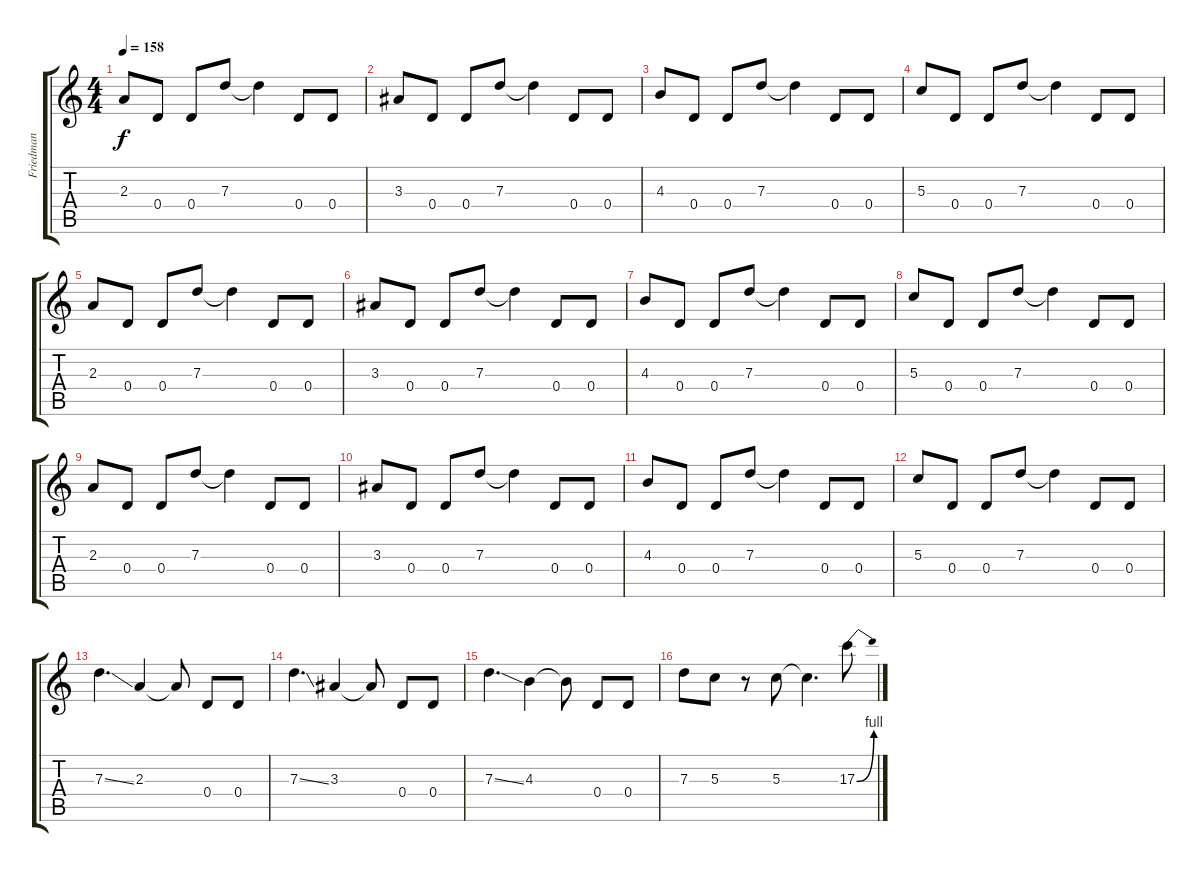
\track ("Friedman" "Friedman") {solo instrument distortionguitar}
\staff {score tabs}
\tuning (E4 B3 G3 D3 A2 E2) {hide}
\ts (4 4)
\tempo 158
\clef g2
\ks c
2.3.8{dy f} 0.4.8 0.4.8 7.3.8 7.3{t}.4 0.4.8 0.4.8 |
3.3.8 0.4.8 0.4.8 7.3.8 7.3{t}.4 0.4.8 0.4.8 |
4.3.8 0.4.8 0.4.8 7.3.8 7.3{t}.4 0.4.8 0.4.8 |
5.3.8 0.4.8 0.4.8 7.3.8 7.3{t}.4 0.4.8 0.4.8 |
2.3.8 0.4.8 0.4.8 7.3.8 7.3{t}.4 0.4.8 0.4.8 |
3.3.8 0.4.8 0.4.8 7.3.8 7.3{t}.4 0.4.8 0.4.8 |
4.3.8 0.4.8 0.4.8 7.3.8 7.3{t}.4 0.4.8 0.4.8 |
5.3.8 0.4.8 0.4.8 7.3.8 7.3{t}.4 0.4.8 0.4.8 |
2.3.8 0.4.8 0.4.8 7.3.8 7.3{t}.4 0.4.8 0.4.8 |
3.3.8 0.4.8 0.4.8 7.3.8 7.3{t}.4 0.4.8 0.4.8 |
4.3.8 0.4.8 0.4.8 7.3.8 7.3{t}.4 0.4.8 0.4.8 |
5.3.8 0.4.8 0.4.8 7.3.8 7.3{t}.4 0.4.8 0.4.8 |
7.3{ss}.4{d} 2.3.4 2.3{t}.8 0.4.8 0.4.8 |
7.3{ss}.4{d} 3.3.4 3.3{t}.8 0.4.8 0.4.8 |
7.3{ss}.4{d} 4.3.4 4.3{t}.8 0.4.8 0.4.8 |
7.3.8 5.3.8 r.8 5.3.8 5.3{t}.4{d} 17.3{be (bend 0 0 60 4)}.8
